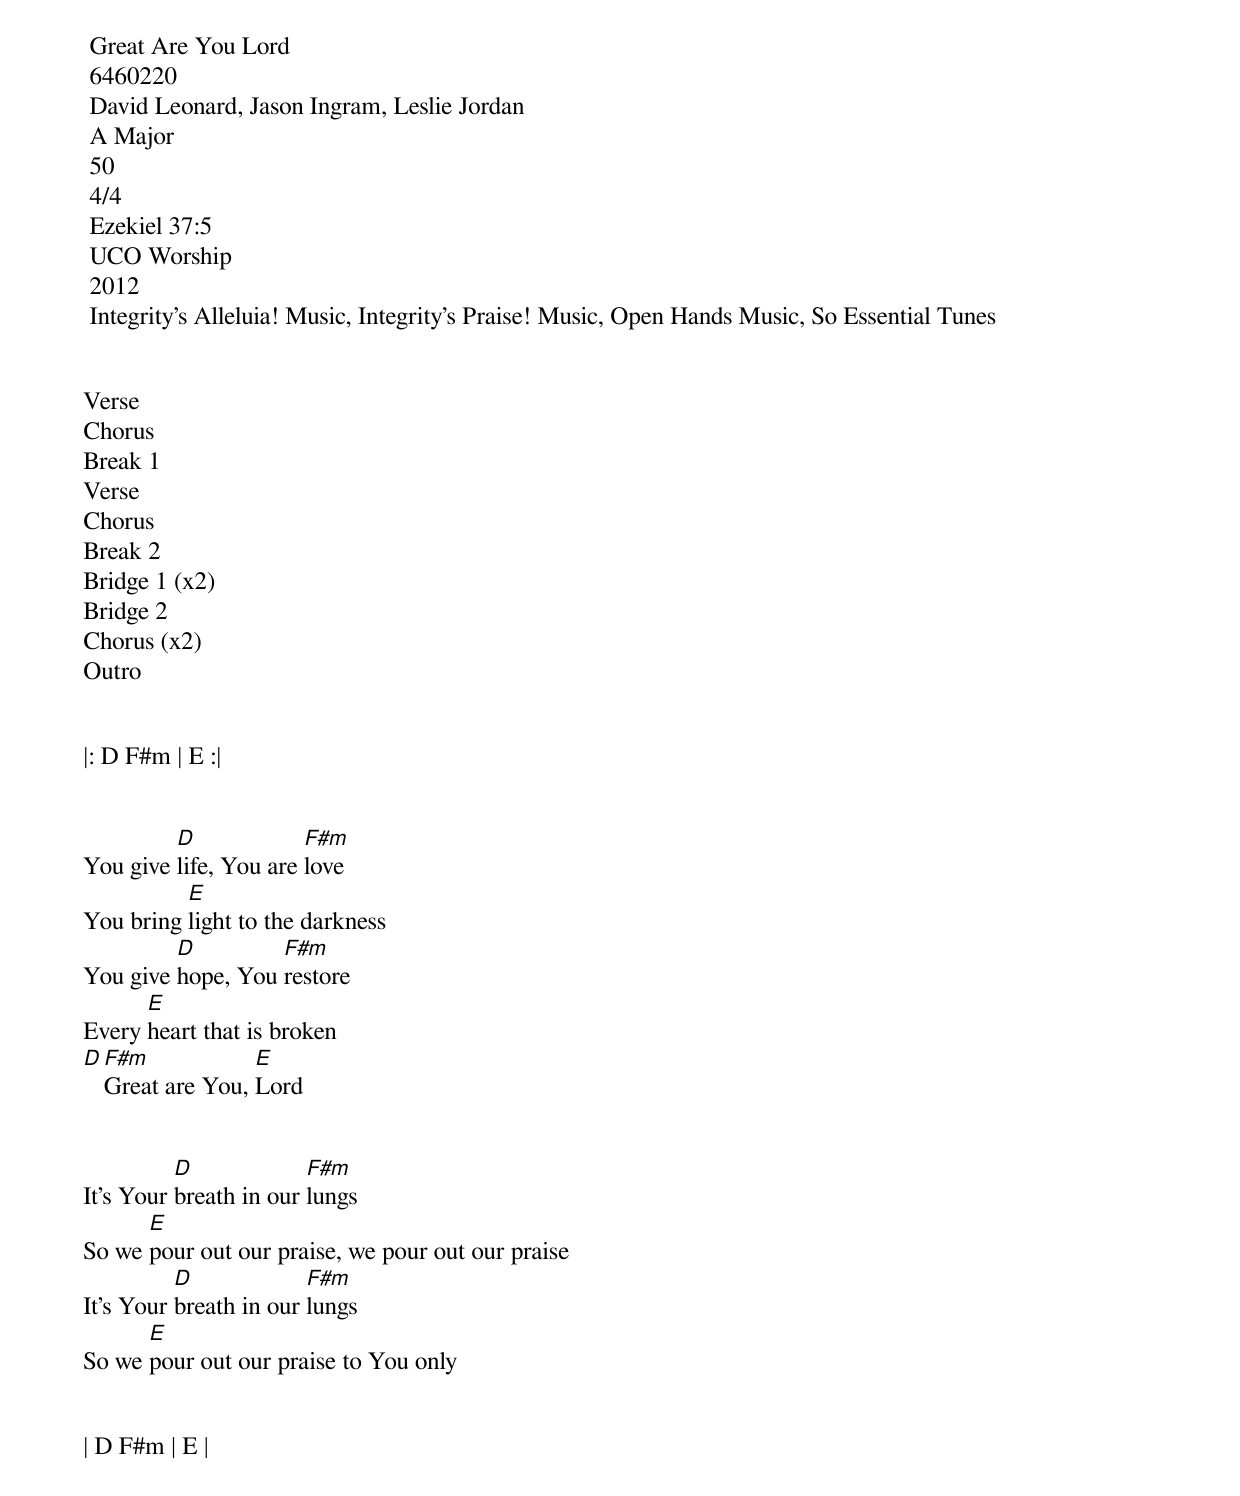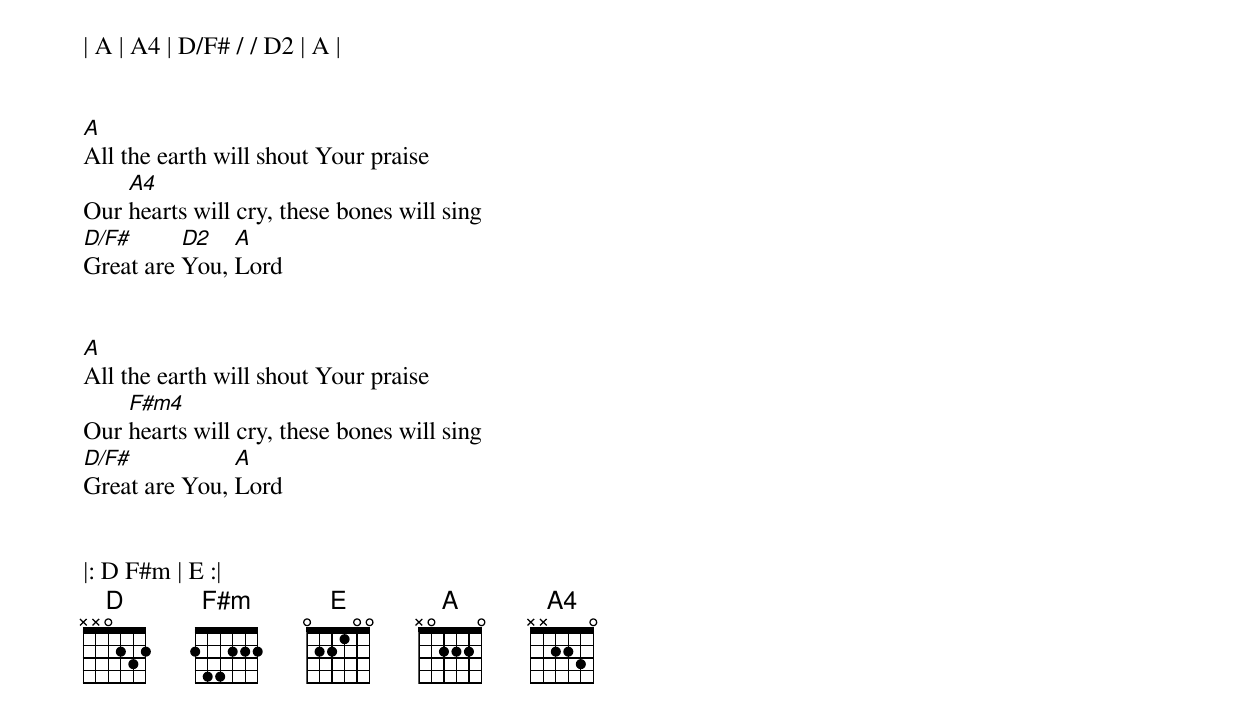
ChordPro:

<song> Great Are You Lord
<ccli> 6460220
<composer> David Leonard, Jason Ingram, Leslie Jordan
<key> A Major
<bpm> 50
<signature> 4/4
<verse> Ezekiel 37:5
<arranger> UCO Worship
<year> 2012
<publisher> Integrity's Alleluia! Music, Integrity's Praise! Music, Open Hands Music, So Essential Tunes

<order>
Verse
Chorus
Break 1
Verse
Chorus
Break 2
Bridge 1 (x2)
Bridge 2
Chorus (x2)
Outro

<Intro>
|: D F#m | E :|

<Verse>
You give [D]life, You are [F#m]love
You bring [E]light to the darkness
You give [D]hope, You [F#m]restore
Every [E]heart that is broken
[D][F#m]Great are You, [E]Lord

<Chorus>
It's Your [D]breath in our [F#m]lungs
So we [E]pour out our praise, we pour out our praise
It's Your [D]breath in our [F#m]lungs
So we [E]pour out our praise to You only

<Break 1>
| D F#m | E |

<Break 2>
| A | A4 | D/F# / / D2 | A |

<Bridge 1>
[A]All the earth will shout Your praise
Our [A4]hearts will cry, these bones will sing
[D/F#]Great are [D2]You, [A]Lord

<Bridge 2>
[A]All the earth will shout Your praise
Our [F#m4]hearts will cry, these bones will sing
[D/F#]Great are You, [A]Lord

<Outro>
|: D F#m | E :|
